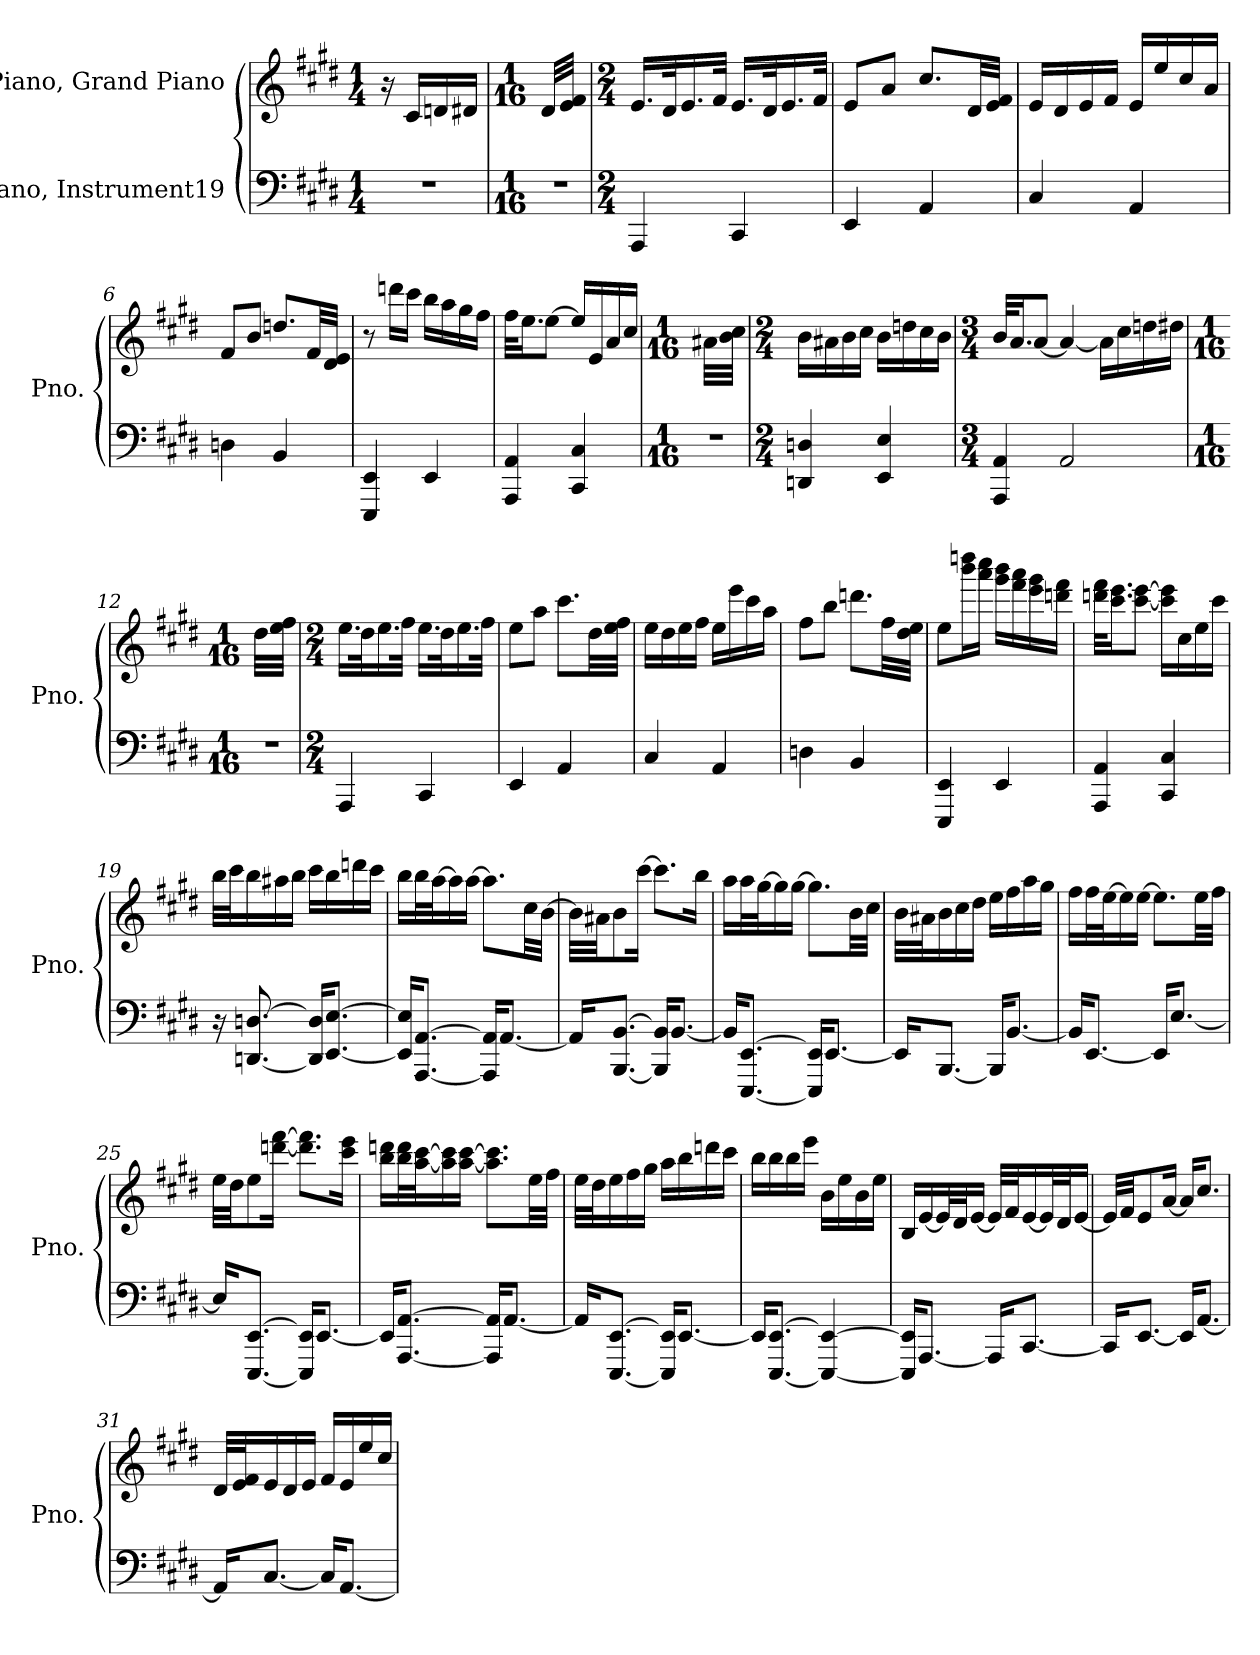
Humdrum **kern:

**kern	**kern
*part2	*part1
*staff2	*staff1
*I"Piano, Instrument19	*I"Piano, Grand Piano
*I'Pno.	*I'Pno.
*clefF4	*clefG2
*k[f#c#g#d#]	*k[f#c#g#d#]
*M1/4	*M1/4
*MM100	*MM100
=1	=1
4r	16r
.	16c#/LL
.	16dn/
.	16d#X/JJ
=2	=2
*M1/16	*M1/16
16r	32d#/LLL
.	32e/ 32f#/JJJ
=3	=3
*M2/4	*M2/4
4AAA/	16.e/LL
.	32d#/K
.	16.e/
.	32f#/JJk
4CC#/	16.e/LL
.	32d#/K
.	16.e/
.	32f#/JJk
=4	=4
4EE/	8e/L
.	8a/J
4AA/	8.cc#/L
.	32d#/LL
.	32e/ 32f#/JJJ
!!LO:LB:g=z
=5	=5
4C#/	16e/LL
.	16d#/
.	16e/
.	16f#/JJ
4AA/	16e/LL
.	16ee/
.	16cc#/
.	16a/JJ
=6	=6
4Dn\	8f#/L
.	8b/J
4BB/	8.ddn/L
.	32f#/LL
.	32d#/ 32e/JJJ
=7	=7
4EEE/ 4EE/	8r
.	16dddn\LL
.	16ccc#\JJ
4EE/	16bb\LL
.	16aa\
.	16gg#\
.	16ff#\JJ
=8	=8
4AAA/ 4AA/	32ff#\KLL
.	16.ee\J
.	[8ee\J
4CC#/ 4C#/	16ee/LL]
.	16e/
.	16a/
.	16cc#/JJ
=9	=9
*M1/16	*M1/16
16r	32a#X\LLL
.	32b\ 32cc#\JJJ
!!LO:LB:g=z
=10	=10
*M2/4	*M2/4
4DDn/ 4Dn/	16b\LL
.	16a#X\
.	16b\
.	16cc#\JJ
4EE/ 4E/	16b\LL
.	16ddn\
.	16cc#\
.	16b\JJ
=11	=11
*M3/4	*M3/4
4AAA/ 4AA/	32b/KLL
.	16.a/J
.	[8a/J
2AA/	4a/_
.	16a\LL]
.	16cc#\
.	16ddn\
.	16dd#X\JJ
=12	=12
*M1/16	*M1/16
16r	32dd#\LLL
.	32ee\ 32ff#\JJJ
=13	=13
*M2/4	*M2/4
4AAA/	16.ee\LL
.	32dd#\K
.	16.ee\
.	32ff#\JJk
4CC#/	16.ee\LL
.	32dd#\K
.	16.ee\
.	32ff#\JJk
!!LO:LB:g=z
=14	=14
4EE/	8ee\L
.	8aa\J
4AA/	8.ccc#\L
.	32dd#\LL
.	32ee\ 32ff#\JJJ
=15	=15
4C#/	16ee\LL
.	16dd#\
.	16ee\
.	16ff#\JJ
4AA/	16ee\LL
.	16eee\
.	16ccc#\
.	16aa\JJ
=16	=16
4Dn\	8ff#\L
.	8bb\J
4BB/	8.dddn\L
.	32ff#\LL
.	32dd#\ 32ee\JJJ
=17	=17
4EEE/ 4EE/	8ee\L
.	16bbb\ 16ddddn\L
.	16aaa\ 16cccc#\JJ
4EE/	16ggg#\ 16bbb\LL
.	16fff#\ 16aaa\
.	16eee\ 16ggg#\
.	16dddn\ 16fff#\JJ
!!LO:LB:g=z
=18	=18
4AAA/ 4AA/	32dddn\ 32fff#\KLL
.	16.ccc#\ 16.eee\J
.	[8ccc#\ [8eee\J
4CC#/ 4C#/	16ccc#\] 16eee\]LL
.	16cc#\
.	16ee\
.	16ccc#\JJ
=19	=19
16r	32bb\LLL
.	32ccc#\J
[8.DDn/ [8.Dn/	16bb\
.	16aa#X\
.	16bb\JJ
16DD/] 16D/]KL	16ccc#\LL
[8.EE/ [8.E/J	16bb\
.	16dddn\
.	16ccc#\JJ
=20	=20
16EE/] 16E/]KL	16bb\LL
[8.AAA/ [8.AA/J	32bb\L
.	[32aa\J
.	16aa\]
.	[16aa\JJ
16AAA/] 16AA/]KL	8.aa\L]
[8.AA/J	.
.	32cc#\LL
.	[32b\JJJ
!!LO:LB:g=z
=21	=21
16AA/KL]	32b\LLL]
.	32a#X\JJ
[8.BBB/ [8.BB/J	8b\
.	[16ccc#\Jk
16BBB/] 16BB/]KL	8.ccc#\L]
[8.BB/J	.
.	16bb\Jk
=22	=22
16BB/KL]	16aa\LL
[8.EEE/ [8.EE/J	32aa\L
.	[32gg#\J
.	16gg#\]
.	[16gg#\JJ
16EEE/] 16EE/]KL	8.gg#\L]
[8.EE/J	.
.	32b\LL
.	32cc#\JJJ
=23	=23
16EE/KL]	32b\LLL
.	32a#X\J
[8.BBB/J	16b\
.	16cc#\
.	16dd#\JJ
16BBB/KL]	16ee\LL
[8.BB/J	16ff#\
.	16aa\
.	16gg#\JJ
=24	=24
16BB/KL]	16ff#\LL
[8.EE/J	32ff#\L
.	[32ee\J
.	16ee\]
.	[16ee\JJ
16EE/KL]	8.ee\L]
[8.E/J	.
.	32ee\LL
.	32ff#\JJJ
!!LO:PB:g=z
=25	=25
16E/KL]	32ee\LLL
.	32dd#\JJ
[8.EEE/ [8.EE/J	8ee\
.	[16dddn\ [16fff#\Jk
16EEE/] 16EE/]KL	8.ddd\] 8.fff#\]L
[8.EE/J	.
.	16ccc#\ 16eee\Jk
=26	=26
16EE/KL]	16bb\ 16dddn\LL
[8.AAA/ [8.AA/J	32bb\ 32ddd\L
.	[32aa\ [32ccc#\J
.	16aa\] 16ccc#\]
.	[16aa\ [16ccc#\JJ
16AAA/] 16AA/]KL	8.aa\] 8.ccc#\]L
[8.AA/J	.
.	32ee\LL
.	32ff#\JJJ
=27	=27
16AA/KL]	32ee\LLL
.	32dd#\J
[8.EEE/ [8.EE/J	16ee\
.	16ff#\
.	16gg#\JJ
16EEE/] 16EE/]KL	16aa\LL
[8.EE/J	16bb\
.	16dddn\
.	16ccc#\JJ
=28	=28
16EE/KL]	16bb\LL
[8.EEE/ [8.EE/J	16bb\
.	16bb\
.	16eee\JJ
4EEE/_ 4EE/_	16b\LL
.	16ee\
.	16b\
.	16ee\JJ
!!LO:LB:g=z
=29	=29
16EEE/] 16EE/]KL	16B/LL
[8.AAA/J	[16e/
.	32e/L]
.	32d#/J
.	[16e/JJ
16AAA/KL]	32e/LLL]
.	32f#/J
[8.CC#/J	[16e/
.	32e/L]
.	32d#/J
.	[16e/JJ
=30	=30
16CC#/KL]	32e/LLL]
.	32f#/JJ
[8.EE/J	8e/
.	[16a/Jk
16EE/KL]	16a/KL]
[8.AA/J	8.cc#/J
=31	=31
16AA/KL]	32d#/LLL
.	32e/ 32f#/J
[8.C#/J	16e/
.	16d#/
.	16e/JJ
16C#/KL]	16f#/LL
[8.AA/J	16e/
.	16ee/
.	16cc#/JJ
=	=
*-	*-
